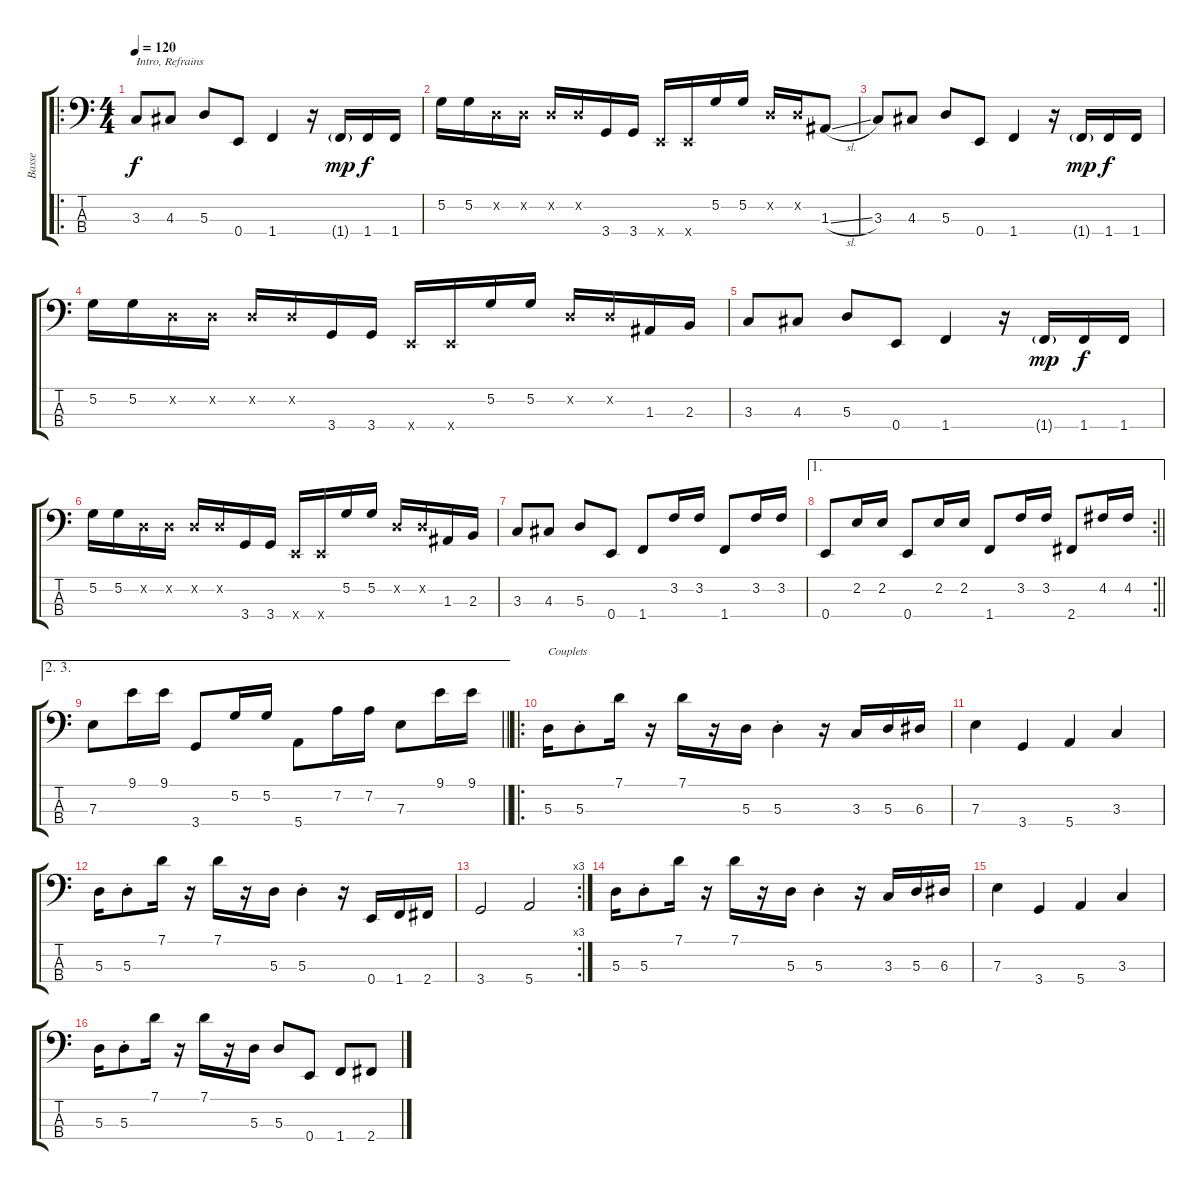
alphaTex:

\track ("Basse" "Basse") {instrument electricbassfinger}
\staff {score tabs}
\tuning (G2 D2 A1 E1) {hide}
\ro
\ts (4 4)
\tempo 120
\clef f4
\ks c
3.3.8{txt "Intro, Refrains" dy f instrument electricbassfinger} 4.3.8 5.3.8 0.4.8 1.4.4 r.16 1.4{g}.16{dy mp} 1.4.16{dy f} 1.4.16 |
5.2.16 5.2.16 0.2{x}.16 0.2{x}.16 0.2{x}.16 0.2{x}.16 3.4.16 3.4.16 0.4{x}.16 0.4{x}.16 5.2.16 5.2.16 0.2{x}.16 0.2{x}.16 1.3{sl}.8 |
3.3.8 4.3.8 5.3.8 0.4.8 1.4.4 r.16 1.4{g}.16{dy mp} 1.4.16{dy f} 1.4.16 |
5.2.16 5.2.16 0.2{x}.16 0.2{x}.16 0.2{x}.16 0.2{x}.16 3.4.16 3.4.16 0.4{x}.16 0.4{x}.16 5.2.16 5.2.16 0.2{x}.16 0.2{x}.16 1.3.16 2.3.16 |
3.3.8 4.3.8 5.3.8 0.4.8 1.4.4 r.16 1.4{g}.16{dy mp} 1.4.16{dy f} 1.4.16 |
5.2.16 5.2.16 0.2{x}.16 0.2{x}.16 0.2{x}.16 0.2{x}.16 3.4.16 3.4.16 0.4{x}.16 0.4{x}.16 5.2.16 5.2.16 0.2{x}.16 0.2{x}.16 1.3.16 2.3.16 |
3.3.8 4.3.8 5.3.8 0.4.8 1.4.8 3.2.16 3.2.16 1.4.8 3.2.16 3.2.16 |
\ae 1
\rc 2
\barLineRight lightlight
0.4.8 2.2.16 2.2.16 0.4.8 2.2.16 2.2.16 1.4.8 3.2.16 3.2.16 2.4.8 4.2.16 4.2.16 |
\ae (2 3)
\barLineRight lightlight
7.3.8 9.1.16 9.1.16 3.4.8 5.2.16 5.2.16 5.4.8 7.2.16 7.2.16 7.3.8 9.1.16 9.1.16 |
\ro
5.3.16{txt "Couplets"} 5.3{st}.8 7.1.16 r.16 7.1.16 r.16 5.3.16 5.3{st}.4 r.16 3.3.16 5.3.16 6.3.16 |
7.3.4 3.4.4 5.4.4 3.3.4 |
5.3.16 5.3{st}.8 7.1.16 r.16 7.1.16 r.16 5.3.16 5.3{st}.4 r.16 0.4.16 1.4.16 2.4.16 |
\rc 3
3.4.2 5.4.2 |
5.3.16 5.3{st}.8 7.1.16 r.16 7.1.16 r.16 5.3.16 5.3{st}.4 r.16 3.3.16 5.3.16 6.3.16 |
7.3.4 3.4.4 5.4.4 3.3.4 |
5.3.16 5.3{st}.8 7.1.16 r.16 7.1.16 r.16 5.3.16 5.3.8 0.4.8 1.4.8 2.4.8
